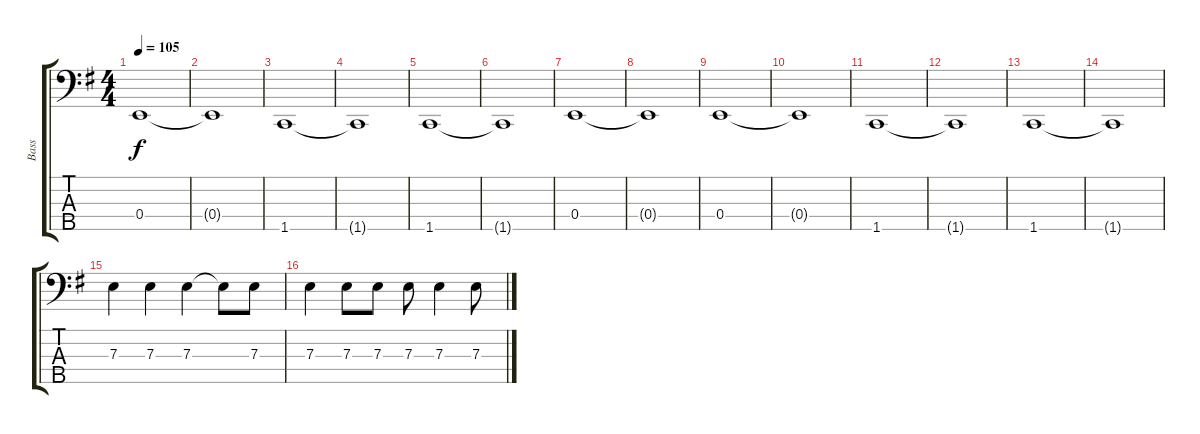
\track ("Bass" "Bass") {instrument electricbassfinger}
\staff {score tabs}
\tuning (G2 D2 A1 E1 B0) {hide}
\ts (4 4)
\tempo 105
\clef f4
\ks eminor
0.4.1{dy f} |
0.4{t}.1 |
1.5.1 |
1.5{t}.1 |
1.5.1 |
1.5{t}.1 |
0.4.1 |
0.4{t}.1 |
0.4.1 |
0.4{t}.1 |
1.5.1 |
1.5{t}.1 |
1.5.1 |
1.5{t}.1 |
7.3.4 7.3.4 7.3.4 7.3{t}.8 7.3.8 |
7.3.4 7.3.8 7.3.8 7.3.8 7.3.4 7.3{ss}.8
